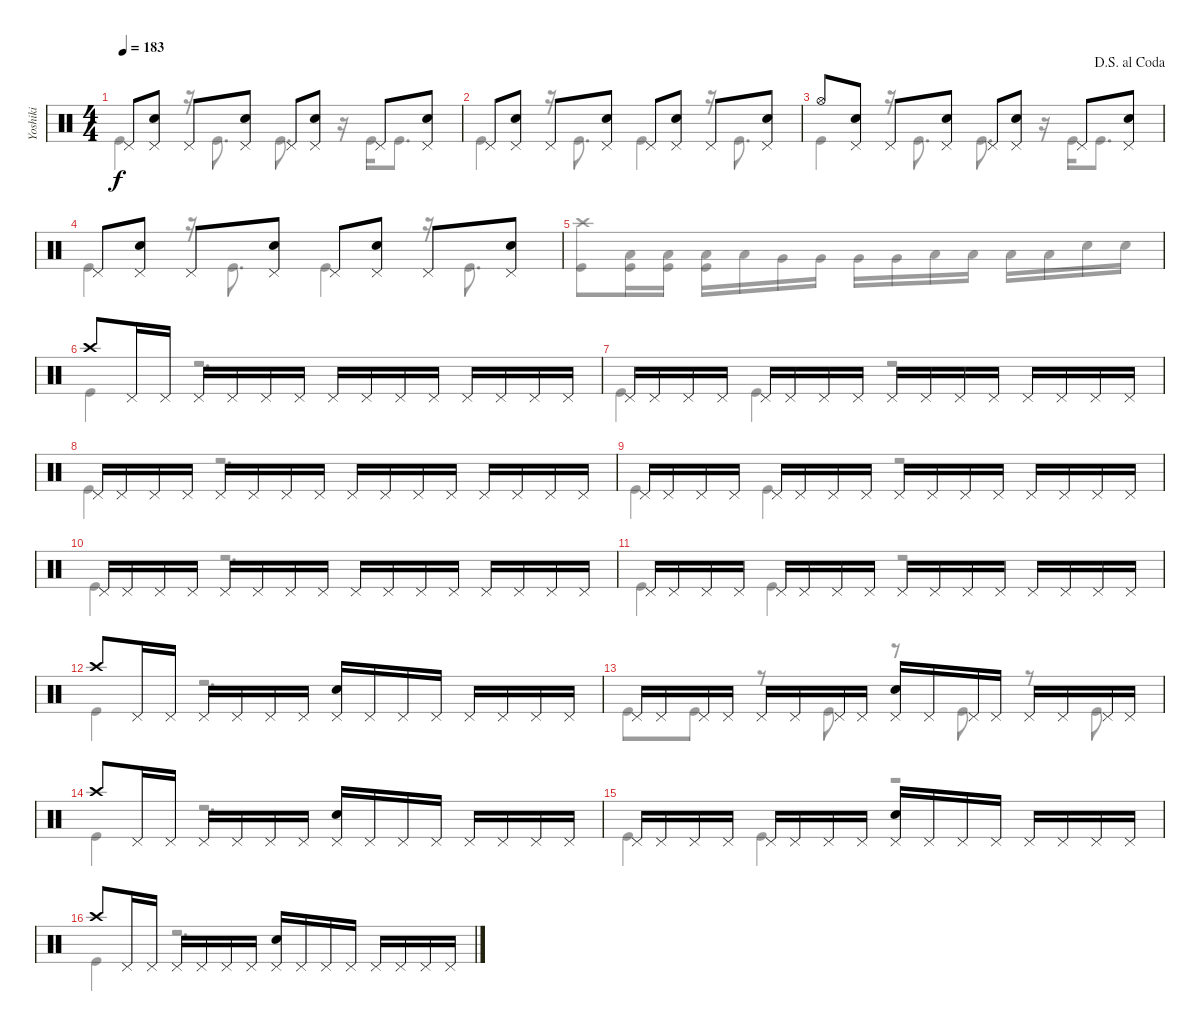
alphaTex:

\track ("Yoshiki" "Yoshiki") {instrument percussion}
\staff {score}
\articulation defaults
\voice
\ts (4 4)
\tempo 183
\clef neutral
\ks c "Pedal Hi-Hat (hit)".8{dy f}
("Pedal Hi-Hat (hit)" "Snare (hit) 2").8 "Pedal Hi-Hat (hit)".8 ("Pedal Hi-Hat (hit)" "Snare (hit) 2").8 "Pedal Hi-Hat (hit)".8 ("Pedal Hi-Hat (hit)" "Snare (hit) 2").8 "Pedal Hi-Hat (hit)".8 ("Pedal Hi-Hat (hit)" "Snare (hit) 2").8 |
"Pedal Hi-Hat (hit)".8 ("Pedal Hi-Hat (hit)" "Snare (hit) 2").8 "Pedal Hi-Hat (hit)".8 ("Pedal Hi-Hat (hit)" "Snare (hit) 2").8 "Pedal Hi-Hat (hit)".8 ("Pedal Hi-Hat (hit)" "Snare (hit) 2").8 "Pedal Hi-Hat (hit)".8 ("Pedal Hi-Hat (hit)" "Snare (hit) 2").8 |
\jump dalsegnoalcoda "Hi-Hat (open)".8
("Pedal Hi-Hat (hit)" "Snare (hit) 2").8 "Pedal Hi-Hat (hit)".8 ("Pedal Hi-Hat (hit)" "Snare (hit) 2").8 "Pedal Hi-Hat (hit)".8 ("Pedal Hi-Hat (hit)" "Snare (hit) 2").8 "Pedal Hi-Hat (hit)".8 ("Pedal Hi-Hat (hit)" "Snare (hit) 2").8 |
"Pedal Hi-Hat (hit)".8 ("Pedal Hi-Hat (hit)" "Snare (hit) 2").8 "Pedal Hi-Hat (hit)".8 ("Pedal Hi-Hat (hit)" "Snare (hit) 2").8 "Pedal Hi-Hat (hit)".8 ("Pedal Hi-Hat (hit)" "Snare (hit) 2").8 "Pedal Hi-Hat (hit)".8 ("Pedal Hi-Hat (hit)" "Snare (hit) 2").8 |
|
"Crash high (hit)".8 "Pedal Hi-Hat (hit)".16 "Pedal Hi-Hat (hit)".16 "Pedal Hi-Hat (hit)".16 "Pedal Hi-Hat (hit)".16 "Pedal Hi-Hat (hit)".16 "Pedal Hi-Hat (hit)".16 "Pedal Hi-Hat (hit)".16 "Pedal Hi-Hat (hit)".16 "Pedal Hi-Hat (hit)".16 "Pedal Hi-Hat (hit)".16 "Pedal Hi-Hat (hit)".16 "Pedal Hi-Hat (hit)".16 "Pedal Hi-Hat (hit)".16 "Pedal Hi-Hat (hit)".16 |
"Pedal Hi-Hat (hit)".16 "Pedal Hi-Hat (hit)".16 "Pedal Hi-Hat (hit)".16 "Pedal Hi-Hat (hit)".16 "Pedal Hi-Hat (hit)".16 "Pedal Hi-Hat (hit)".16 "Pedal Hi-Hat (hit)".16 "Pedal Hi-Hat (hit)".16 "Pedal Hi-Hat (hit)".16 "Pedal Hi-Hat (hit)".16 "Pedal Hi-Hat (hit)".16 "Pedal Hi-Hat (hit)".16 "Pedal Hi-Hat (hit)".16 "Pedal Hi-Hat (hit)".16 "Pedal Hi-Hat (hit)".16 "Pedal Hi-Hat (hit)".16 |
"Pedal Hi-Hat (hit)".16 "Pedal Hi-Hat (hit)".16 "Pedal Hi-Hat (hit)".16 "Pedal Hi-Hat (hit)".16 "Pedal Hi-Hat (hit)".16 "Pedal Hi-Hat (hit)".16 "Pedal Hi-Hat (hit)".16 "Pedal Hi-Hat (hit)".16 "Pedal Hi-Hat (hit)".16 "Pedal Hi-Hat (hit)".16 "Pedal Hi-Hat (hit)".16 "Pedal Hi-Hat (hit)".16 "Pedal Hi-Hat (hit)".16 "Pedal Hi-Hat (hit)".16 "Pedal Hi-Hat (hit)".16 "Pedal Hi-Hat (hit)".16 |
"Pedal Hi-Hat (hit)".16 "Pedal Hi-Hat (hit)".16 "Pedal Hi-Hat (hit)".16 "Pedal Hi-Hat (hit)".16 "Pedal Hi-Hat (hit)".16 "Pedal Hi-Hat (hit)".16 "Pedal Hi-Hat (hit)".16 "Pedal Hi-Hat (hit)".16 "Pedal Hi-Hat (hit)".16 "Pedal Hi-Hat (hit)".16 "Pedal Hi-Hat (hit)".16 "Pedal Hi-Hat (hit)".16 "Pedal Hi-Hat (hit)".16 "Pedal Hi-Hat (hit)".16 "Pedal Hi-Hat (hit)".16 "Pedal Hi-Hat (hit)".16 |
"Pedal Hi-Hat (hit)".16 "Pedal Hi-Hat (hit)".16 "Pedal Hi-Hat (hit)".16 "Pedal Hi-Hat (hit)".16 "Pedal Hi-Hat (hit)".16 "Pedal Hi-Hat (hit)".16 "Pedal Hi-Hat (hit)".16 "Pedal Hi-Hat (hit)".16 "Pedal Hi-Hat (hit)".16 "Pedal Hi-Hat (hit)".16 "Pedal Hi-Hat (hit)".16 "Pedal Hi-Hat (hit)".16 "Pedal Hi-Hat (hit)".16 "Pedal Hi-Hat (hit)".16 "Pedal Hi-Hat (hit)".16 "Pedal Hi-Hat (hit)".16 |
"Pedal Hi-Hat (hit)".16 "Pedal Hi-Hat (hit)".16 "Pedal Hi-Hat (hit)".16 "Pedal Hi-Hat (hit)".16 "Pedal Hi-Hat (hit)".16 "Pedal Hi-Hat (hit)".16 "Pedal Hi-Hat (hit)".16 "Pedal Hi-Hat (hit)".16 "Pedal Hi-Hat (hit)".16 "Pedal Hi-Hat (hit)".16 "Pedal Hi-Hat (hit)".16 "Pedal Hi-Hat (hit)".16 "Pedal Hi-Hat (hit)".16 "Pedal Hi-Hat (hit)".16 "Pedal Hi-Hat (hit)".16 "Pedal Hi-Hat (hit)".16 |
"Crash high (hit)".8 "Pedal Hi-Hat (hit)".16 "Pedal Hi-Hat (hit)".16 "Pedal Hi-Hat (hit)".16 "Pedal Hi-Hat (hit)".16 "Pedal Hi-Hat (hit)".16 "Pedal Hi-Hat (hit)".16 ("Pedal Hi-Hat (hit)" "Snare (hit) 2").16 "Pedal Hi-Hat (hit)".16 "Pedal Hi-Hat (hit)".16 "Pedal Hi-Hat (hit)".16 "Pedal Hi-Hat (hit)".16 "Pedal Hi-Hat (hit)".16 "Pedal Hi-Hat (hit)".16 "Pedal Hi-Hat (hit)".16 |
"Pedal Hi-Hat (hit)".16 "Pedal Hi-Hat (hit)".16 "Pedal Hi-Hat (hit)".16 "Pedal Hi-Hat (hit)".16 "Pedal Hi-Hat (hit)".16 "Pedal Hi-Hat (hit)".16 "Pedal Hi-Hat (hit)".16 "Pedal Hi-Hat (hit)".16 ("Pedal Hi-Hat (hit)" "Snare (hit) 2").16 "Pedal Hi-Hat (hit)".16 "Pedal Hi-Hat (hit)".16 "Pedal Hi-Hat (hit)".16 "Pedal Hi-Hat (hit)".16 "Pedal Hi-Hat (hit)".16 "Pedal Hi-Hat (hit)".16 "Pedal Hi-Hat (hit)".16 |
"Crash high (hit)".8 "Pedal Hi-Hat (hit)".16 "Pedal Hi-Hat (hit)".16 "Pedal Hi-Hat (hit)".16 "Pedal Hi-Hat (hit)".16 "Pedal Hi-Hat (hit)".16 "Pedal Hi-Hat (hit)".16 ("Pedal Hi-Hat (hit)" "Snare (hit) 2").16 "Pedal Hi-Hat (hit)".16 "Pedal Hi-Hat (hit)".16 "Pedal Hi-Hat (hit)".16 "Pedal Hi-Hat (hit)".16 "Pedal Hi-Hat (hit)".16 "Pedal Hi-Hat (hit)".16 "Pedal Hi-Hat (hit)".16 |
"Pedal Hi-Hat (hit)".16 "Pedal Hi-Hat (hit)".16 "Pedal Hi-Hat (hit)".16 "Pedal Hi-Hat (hit)".16 "Pedal Hi-Hat (hit)".16 "Pedal Hi-Hat (hit)".16 "Pedal Hi-Hat (hit)".16 "Pedal Hi-Hat (hit)".16 ("Pedal Hi-Hat (hit)" "Snare (hit) 2").16 "Pedal Hi-Hat (hit)".16 "Pedal Hi-Hat (hit)".16 "Pedal Hi-Hat (hit)".16 "Pedal Hi-Hat (hit)".16 "Pedal Hi-Hat (hit)".16 "Pedal Hi-Hat (hit)".16 "Pedal Hi-Hat (hit)".16 |
"Crash high (hit)".8 "Pedal Hi-Hat (hit)".16 "Pedal Hi-Hat (hit)".16 "Pedal Hi-Hat (hit)".16 "Pedal Hi-Hat (hit)".16 "Pedal Hi-Hat (hit)".16 "Pedal Hi-Hat (hit)".16 ("Pedal Hi-Hat (hit)" "Snare (hit) 2").16 "Pedal Hi-Hat (hit)".16 "Pedal Hi-Hat (hit)".16 "Pedal Hi-Hat (hit)".16 "Pedal Hi-Hat (hit)".16 "Pedal Hi-Hat (hit)".16 "Pedal Hi-Hat (hit)".16 "Pedal Hi-Hat (hit)".16
\voice
\clef neutral
\ottava regular
\simile none
\ks c "Kick (hit)".4{dy f}
r.16 "Kick (hit)".8{d} "Kick (hit)".8{d} r.16 "Kick (hit)".16 "Kick (hit)".8{d} |
"Kick (hit)".4 r.16 "Kick (hit)".8{d} "Kick (hit)".4 r.16 "Kick (hit)".8{d} |
"Kick (hit)".4 r.16 "Kick (hit)".8{d} "Kick (hit)".8{d} r.16 "Kick (hit)".16 "Kick (hit)".8{d} |
"Kick (hit)".4 r.16 "Kick (hit)".8{d} "Kick (hit)".4 r.16 "Kick (hit)".8{d} |
("Crash high (hit)" "Kick (hit)").8 ("Low Tom (hit)" "Kick (hit)").16 ("Low Tom (hit)" "Kick (hit)").16 ("Low Tom (hit)" "Kick (hit)").16 "Low Tom (hit)".16 "Very Low Tom (hit)".16 "Very Low Tom (hit)".16 "Very Low Tom (hit)".16 "Very Low Tom (hit)".16 "Low Floor Tom (hit)".16 "Low Floor Tom (hit)".16 "Low Floor Tom (hit)".16 "Low Floor Tom (hit)".16 "Snare (hit) 2".16 "Snare (hit) 2".16 |
"Kick (hit)".4 r.2{d} |
"Kick (hit)".4 "Kick (hit)".4 r.2 |
"Kick (hit)".4 r.2{d} |
"Kick (hit)".4 "Kick (hit)".4 r.2 |
"Kick (hit)".4 r.2{d} |
"Kick (hit)".4 "Kick (hit)".4 r.2 |
"Kick (hit)".4 r.2{d} |
"Kick (hit)".8 "Kick (hit)".8 r.8 "Kick (hit)".8 r.8 "Kick (hit)".8 r.8 "Kick (hit)".8 |
"Kick (hit)".4 r.2{d} |
"Kick (hit)".4 "Kick (hit)".4 r.2 |
"Kick (hit)".4 r.2{d}
